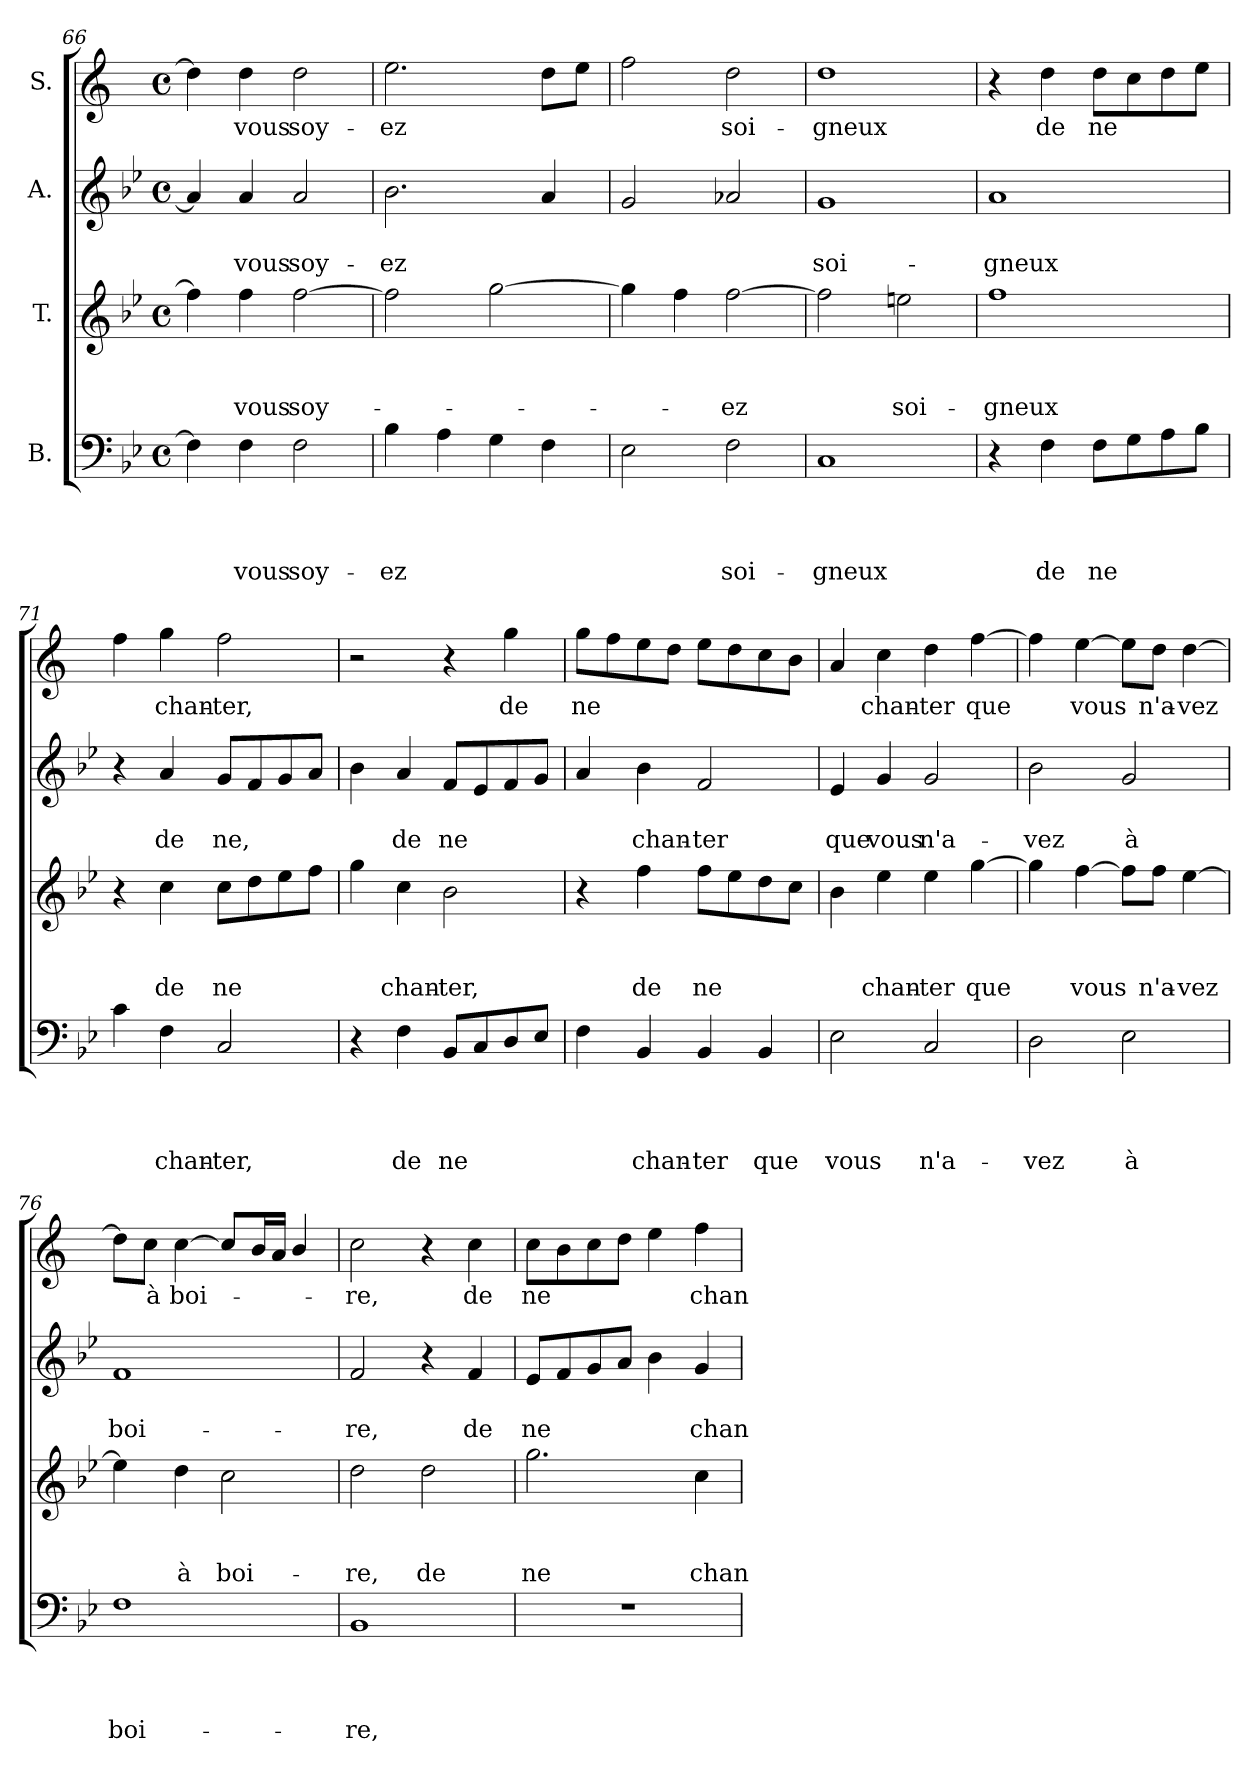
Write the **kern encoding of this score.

**kern	**text	**text	**text	**text	**kern	**text	**text	**text	**kern	**text	**text	**kern	**text
*part4	*part4	*part4	*part4	*part4	*part3	*part3	*part3	*part3	*part2	*part2	*part2	*part1	*part1
*staff4	*staff4	*staff4	*staff4	*staff4	*staff3	*staff3	*staff3	*staff3	*staff2	*staff2	*staff2	*staff1	*staff1
*I"B.	*	*	*	*	*I"T.	*	*	*	*I"A.	*	*	*I"S.	*
*clefF4	*	*	*	*	*clefG2	*	*	*	*clefG2	*	*	*clefG2	*
*	*	*	*	*	*	*	*	*	*	*	*	*ITrd1c2	*
*k[b-e-]	*	*	*	*	*k[b-e-]	*	*	*	*k[b-e-]	*	*	*k[b-e-]	*
*B-:	*	*	*	*	*B-:	*	*	*	*B-:	*	*	*B-:	*
*M4/4	*	*	*	*	*M4/4	*	*	*	*M4/4	*	*	*M4/4	*
*met(c)	*	*	*	*	*met(c)	*	*	*	*met(c)	*	*	*met(c)	*
=66	=66	=66	=66	=66	=66	=66	=66	=66	=66	=66	=66	=66	=66
4F\]	.	.	.	.	4ff\]	.	.	.	4a/]	.	.	4cc\]	.
4F\	.	.	.	vous	4ff\	.	.	vous	4a/	.	vous	4cc\	vous
2F\	.	.	.	soy-	[2ff\	.	.	soy-	2a/	.	soy-	2cc\	soy-
=67	=67	=67	=67	=67	=67	=67	=67	=67	=67	=67	=67	=67	=67
4B-\	.	.	.	-ez	2ff\]	.	.	.	2.b-\	.	-ez	2.dd\	-ez
4A\	.	.	.	.	.	.	.	.	.	.	.	.	.
4G\	.	.	.	.	[2gg\	.	.	.	.	.	.	.	.
4F\	.	.	.	.	.	.	.	.	4a/	.	.	8cc\L	.
.	.	.	.	.	.	.	.	.	.	.	.	8dd\J	.
=68	=68	=68	=68	=68	=68	=68	=68	=68	=68	=68	=68	=68	=68
2E-\	.	.	.	.	4gg\]	.	.	.	2g/	.	.	2ee-\	.
.	.	.	.	.	4ff\	.	.	.	.	.	.	.	.
2F\	.	.	.	soi-	[2ff\	.	.	-ez	2a-X/	.	.	2cc\	soi-
=69	=69	=69	=69	=69	=69	=69	=69	=69	=69	=69	=69	=69	=69
1C	.	.	.	-gneux	2ff\]	.	.	.	1g	.	soi-	1cc	-gneux
.	.	.	.	.	2een\	.	.	soi-	.	.	.	.	.
!!LO:PB:g=z
=70	=70	=70	=70	=70	=70	=70	=70	=70	=70	=70	=70	=70	=70
4r	.	.	.	.	1ff	.	.	-gneux	1a	.	-gneux	4r	.
4F\	.	.	.	de	.	.	.	.	.	.	.	4cc\	de
8F\L	.	.	.	ne	.	.	.	.	.	.	.	8cc\L	ne
8G\	.	.	.	.	.	.	.	.	.	.	.	8b-\	.
8A\	.	.	.	.	.	.	.	.	.	.	.	8cc\	.
8B-\J	.	.	.	.	.	.	.	.	.	.	.	8dd\J	.
=71	=71	=71	=71	=71	=71	=71	=71	=71	=71	=71	=71	=71	=71
4c\	.	.	.	.	4r	.	.	.	4r	.	.	4ee-\	.
4F\	.	.	.	chan-	4cc\	.	.	de	4a/	.	de	4ff\	chan-
2C/	.	.	.	-ter,	8cc\L	.	.	ne	8g/L	.	ne,	2ee-\	-ter,
.	.	.	.	.	8dd\	.	.	.	8f/	.	.	.	.
.	.	.	.	.	8ee-\	.	.	.	8g/	.	.	.	.
.	.	.	.	.	8ff\J	.	.	.	8a/J	.	.	.	.
=72	=72	=72	=72	=72	=72	=72	=72	=72	=72	=72	=72	=72	=72
4r	.	.	.	.	4gg\	.	.	.	4b-\	.	.	2r	.
4F\	.	.	.	de	4cc\	.	.	chan-	4a/	.	de	.	.
8BB-/L	.	.	.	ne	2b-\	.	.	-ter,	8f/L	.	ne	4r	.
8C/	.	.	.	.	.	.	.	.	8e-/	.	.	.	.
8D/	.	.	.	.	.	.	.	.	8f/	.	.	4ff\	de
8E-/J	.	.	.	.	.	.	.	.	8g/J	.	.	.	.
=73	=73	=73	=73	=73	=73	=73	=73	=73	=73	=73	=73	=73	=73
4F\	.	.	.	.	4r	.	.	.	4a/	.	.	8ff\L	ne
.	.	.	.	.	.	.	.	.	.	.	.	8ee-\	.
4BB-/	.	.	.	chan-	4ff\	.	.	de	4b-\	.	chan-	8dd\	.
.	.	.	.	.	.	.	.	.	.	.	.	8cc\J	.
4BB-/	.	.	.	-ter	8ff\L	.	.	ne	2f/	.	-ter	8dd\L	.
.	.	.	.	.	8ee-\	.	.	.	.	.	.	8cc\	.
4BB-/	.	.	.	que	8dd\	.	.	.	.	.	.	8b-\	.
.	.	.	.	.	8cc\J	.	.	.	.	.	.	8a\J	.
=74	=74	=74	=74	=74	=74	=74	=74	=74	=74	=74	=74	=74	=74
2E-\	.	.	.	vous	4b-\	.	.	.	4e-/	.	que	4g/	.
.	.	.	.	.	4ee-\	.	.	chan-	4g/	.	vous	4b-\	chan-
2C/	.	.	.	n'a-	4ee-\	.	.	-ter	2g/	.	n'a-	4cc\	-ter
.	.	.	.	.	[4gg\	.	.	que	.	.	.	[4ee-\	que
!!LO:LB:g=z
=75	=75	=75	=75	=75	=75	=75	=75	=75	=75	=75	=75	=75	=75
2D\	.	.	.	-vez	4gg\]	.	.	.	2b-\	.	-vez	4ee-\]	.
.	.	.	.	.	[4ff\	.	.	vous	.	.	.	[4dd\	vous
2E-\	.	.	.	à	8ff\L]	.	.	.	2g/	.	à	8dd\L]	.
.	.	.	.	.	8ff\J	.	.	n'a-	.	.	.	8cc\J	n'a-
.	.	.	.	.	[4ee-\	.	.	-vez	.	.	.	[4cc\	-vez
=76	=76	=76	=76	=76	=76	=76	=76	=76	=76	=76	=76	=76	=76
1F	.	.	.	boi-	4ee-\]	.	.	.	1f	.	boi-	8cc\L]	.
.	.	.	.	.	.	.	.	.	.	.	.	8b-\J	à
.	.	.	.	.	4dd\	.	.	à	.	.	.	[4b-\	boi-
.	.	.	.	.	2cc\	.	.	boi-	.	.	.	8b-/L]	.
.	.	.	.	.	.	.	.	.	.	.	.	16a/L	.
.	.	.	.	.	.	.	.	.	.	.	.	16g/JJ	.
.	.	.	.	.	.	.	.	.	.	.	.	4a/	.
=77	=77	=77	=77	=77	=77	=77	=77	=77	=77	=77	=77	=77	=77
1BB-	.	.	.	-re,	2dd\	.	.	-re,	2f/	.	-re,	2b-\	-re,
.	.	.	.	.	2dd\	.	.	de	4r	.	.	4r	.
.	.	.	.	.	.	.	.	.	4f/	.	de	4b-\	de
=78	=78	=78	=78	=78	=78	=78	=78	=78	=78	=78	=78	=78	=78
1r	.	.	.	.	2.gg\	.	.	ne	8e-/L	.	ne	8b-\L	ne
.	.	.	.	.	.	.	.	.	8f/	.	.	8a\	.
.	.	.	.	.	.	.	.	.	8g/	.	.	8b-\	.
.	.	.	.	.	.	.	.	.	8a/J	.	.	8cc\J	.
.	.	.	.	.	.	.	.	.	4b-\	.	.	4dd\	.
.	.	.	.	.	4cc\	.	.	chan-	4g/	.	chan-	4ee-\	chan-
=	=	=	=	=	=	=	=	=	=	=	=	=	=
*-	*-	*-	*-	*-	*-	*-	*-	*-	*-	*-	*-	*-	*-
